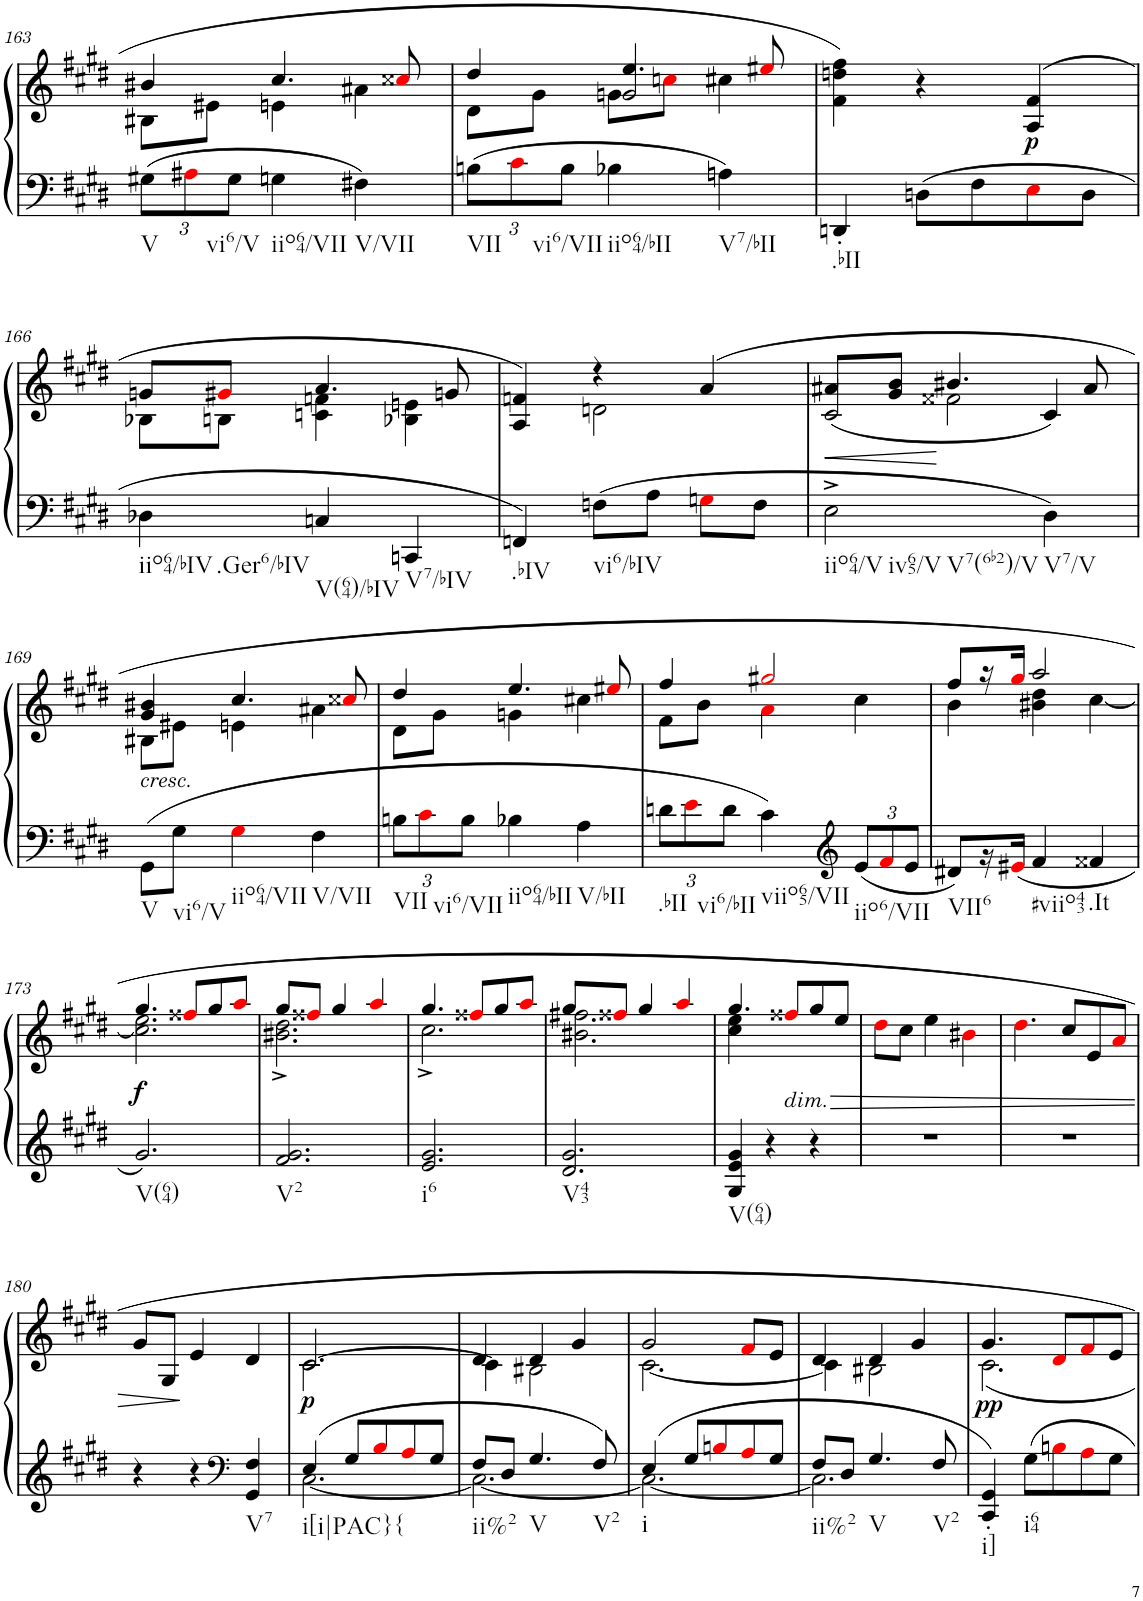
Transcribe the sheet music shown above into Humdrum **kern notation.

**kern	**kern	**dynam
*part2	*part1	*part1
*staff2	*staff1	*staff1
*I"piano	*I"piano	*
*I'Pno	*I'Pno	*
!!LO:PB:g=z
*clefF4	*clefG2	*
*k[f#c#g#d#]	*k[f#c#g#d#]	*
*c#:	*c#:	*
*M3/4	*M3/4	*
*Xbrackettup	*	*
=163	=163	=163
*	*^	*
!LO:TX:b:t=V	!	!	!
(12G#X\L	4b#X/	8B#X\L	.
!LO:TX:b:t=vi6/V	!	!	!
12A#Xi\	.	.	.
.	.	8e#X\J	.
12G#\J	.	.	.
!LO:TX:b:t=iio64/VII	!	!	!
4Gn\	4.cc#/	4en\	.
!LO:TX:b:t=V/VII	!	!	!
4F#X\)	.	4a#X\	.
.	8cc##Xi/	.	.
=164	=164	=164	=164
*	*	*^	*
!LO:TX:b:t=VII	!	!	!	!
(12Bn\L	4dd#/	8d#\L	4ryy	.
!LO:TX:b:t=vi6/VII	!	!	!	!
12c#i\	.	.	.	.
.	.	8g#\J	.	.
12B\J	.	.	.	.
!LO:TX:b:t=iio64/bII	!	!	!	!
4B-X\	4.ee/	8gn\L	2g/	.
.	.	8ccni\J	.	.
!LO:TX:b:t=V7/bII	!	!	!	!
4An\)	.	4cc#X\	.	.
.	8ee#Xi/	.	.	.
*	*v	*v	*v	*
=165	=165	=165
!LO:TX:b:t=.bII	!	!
4DDn'/	4f#\ 4ddn\ 4ff#\	.
(8Dn\L	4r	.
8F#\	.	.
!	!	!LO:DY:b
8Ei\	(4A/ 4f#/	p
8D\J	.	.
!!LO:LB:g=z
=166	=166	=166
*	*^	*
!LO:TX:b:t=iio64/bIV	!	!	!
!LO:TX:b:t=.Ger6/bIV	!	!	!
4D-X\	8gn/L	8B-X\L	.
.	8g#Xi/J	8Bn\J	.
!LO:TX:b:t=V(64)/bIV	!	!	!
4Cn/	4.a/	4cn\ 4fn\	.
!LO:TX:b:t=V7/bIV	!	!	!
4CCn/	.	4B-X\ 4en\	.
.	8gn/	.	.
=167	=167	=167	=167
!LO:TX:b:t=.bIV	!	!	!
4FFn/)	4A/ 4fn/)	4ryy	.
!LO:TX:b:t=vi6/bIV	!	!	!
(8Fn\L	4r	2dn\	.
8A\J	.	.	.
8Gni\L	4a/	.	.
8F\J	.	.	.
*	*v	*v	*
=168	=168	=168
!LO:TX:b:t=iio64/V	!	!
!LO:TX:b:t=iv65/V	!	!
!LO:TX:b:t=V7(6b2)/V	!	!
!	!	!LO:HP:b
*	*^	*
*	*	*^	*
2E^\	8a#X/L	4ryy	(2c#/	<
.	8g#/ 8b/J	.	.	.
.	4.b#X/	2f##X\	.	.
!LO:TX:b:t=V7/V	!	!	!	!
4D#\)	.	.	4c#/)	.
.	8a#/	.	.	.
*	*	*v	*v	*
!!LO:LB:g=z
=169	=169	=169	=169
!	!LO:TX:b:i:t=cresc.	!	!
!LO:TX:b:t=V	!	!	!
(8GG#\L	4g#/ 4b#X/	8B#X\L	.
!LO:TX:b:t=vi6/V	!	!	!
8G#\J	.	8e#X\J	.
!LO:TX:b:t=iio64/VII	!	!	!
4G#i\	4.cc#/	4en\	.
!LO:TX:b:t=V/VII	!	!	!
4F#\	.	4a#X\	.
.	8cc##Xi/	.	.
=170	=170	=170	=170
!LO:TX:b:t=VII	!	!	!
12Bn\L	4dd#/	8d#\L	.
!LO:TX:b:t=vi6/VII	!	!	!
12c#i\	.	.	.
.	.	8g#\J	.
12B\J	.	.	.
!LO:TX:b:t=iio64/bII	!	!	!
4B-X\	4.ee/	4gn\	.
!LO:TX:b:t=V/bII	!	!	!
4A\	.	4cc#X\	.
.	8ee#Xi/	.	.
=171	=171	=171	=171
!LO:TX:b:t=.bII	!	!	!
12dn\L	4ff#/	8f#\L	.
!LO:TX:b:t=vi6/bII	!	!	!
12ei\	.	.	.
.	.	8b\J	.
12d\J	.	.	.
!LO:TX:b:t=viio65/VII	!	!	!
4c#\)	2gg#Xi/	4ai\	.
*clefG2	*	*	*
!LO:TX:b:t=iio6/VII	!	!	!
(12e/L	.	4cc#\	.
12f#i/	.	.	.
12e/J	.	.	.
=172	=172	=172	=172
!LO:TX:b:t=VII6	!	!	!
8d#X/L)	8ff#/L	4b\	.
16r	16r	.	.
(16e#Xi/JJ	16gg#i/JJ	.	.
!LO:TX:b:t=#viio43	!	!	!
4f#/	2aa/	4b#X\ 4dd#\	.
!LO:TX:b:t=.It	!	!	!
4f##X/	.	[4cc#\	.
!!LO:LB:g=z	!!
=173	=173	=173	=173
!LO:TX:b:t=V(64)	!	!	!
!	!	!	!LO:DY:b
2.g#/)	4.gg#/	2.cc#\] 2.ee\	f
.	8ff##Xi/L	.	.
.	8gg#/	.	.
.	8aai/J	.	.
=174	=174	=174	=174
!LO:TX:b:t=V2	!	!	!
2.f#/ 2.g#/	8gg#/L	2.b#X\^ 2.dd#\^	.
.	8ff##Xi/J	.	.
.	4gg#/	.	.
.	4aai/	.	.
=175	=175	=175	=175
!LO:TX:b:t=i6	!	!	!
2.e/ 2.g#/	4.gg#/	2.cc#^\	.
.	8ff##Xi/L	.	.
.	8gg#/	.	.
.	8aai/J	.	.
=176	=176	=176	=176
!LO:TX:b:t=V43	!	!	!
2.d#/ 2.g#/	8gg#/L	2.b#X\ 2.ff#X\	.
.	8ff##Xi/J	.	.
.	4gg#/	.	.
.	4aai/	.	.
=177	=177	=177	=177
!LO:TX:b:t=V(64)	!	!	!
4G#/ 4e/ 4g#/	4.gg#/	4cc#\ 4ee\	.
4r	.	2ryy	.
!	!LO:TX:b:i:t=dim.	!	!
.	8ff##Xi/L	.	.
4r	8gg#/	.	.
.	8ee/J	.	.
*	*v	*v	*
=178	=178	=178
2.r	8dd#i\L	.
.	8cc#\J	.
.	4ee\	.
.	4b#Xi\	.
=179	=179	=179
2.r	4.dd#i\	.
.	8cc#/L	.
.	8e/	.
.	8ai/J	.
!!LO:LB:g=z
=180	=180	=180
4r	8g#/L	.
.	8G#/J	.
4r	4e/	[
*clefF4	*	*
!LO:TX:b:t=V7	!	!
4GG#/ 4F#/	4d#/	.
=181	=181	=181
*^	*^	*
!LO:TX:b:t=i[i|PAC}{	!	!	!	!
!	!	!	!	!LO:DY:b
(4E/	[2.C#\	[2.c#/	2.c#\	p
8G#/L	.	.	.	.
8Bi/	.	.	.	.
8Ai/	.	.	.	.
8G#/J	.	.	.	.
=182	=182	=182	=182	=182
!LO:TX:b:t=ii%2	!	!	!	!
8F#/L	2.C#\_	4d#/	4c#\]	.
8D#/J	.	.	.	.
!LO:TX:b:t=V	!	!	!	!
4.G#/	.	4d#/	2B#X\	.
.	.	4g#/	.	.
!LO:TX:b:t=V2	!	!	!	!
8F#/)	.	.	.	.
=183	=183	=183	=183	=183
!LO:TX:b:t=i	!	!	!	!
(4E/	2.C#\_	2g#/	[2.c#\	.
8G#/L	.	.	.	.
8Bni/	.	.	.	.
8Ai/	.	8f#i/L	.	.
8G#/J	.	8e/J	.	.
=184	=184	=184	=184	=184
!LO:TX:b:t=ii%2	!	!	!	!
8F#/L	2.C#\]	4d#/	4c#\]	.
8D#/J	.	.	.	.
!LO:TX:b:t=V	!	!	!	!
4.G#/	.	4d#/	2B#X\	.
.	.	4g#/	.	.
!LO:TX:b:t=V2	!	!	!	!
8F#/	.	.	.	.
*v	*v	*	*	*
=185	=185	=185	=185
!LO:TX:b:t=i]	!	!	!
!	!	!	!LO:DY:b
4CC#/' 4GG#/')	4.g#/	2.c#\	pp
!LO:TX:b:t=i64	!	!	!
8G#\L	.	.	.
8Bni\	8d#i/L	.	.
8Ai\	8f#i/	.	.
8G#\J	8e/J	.	.
*	*v	*v	*
=	=	=
*-	*-	*-
